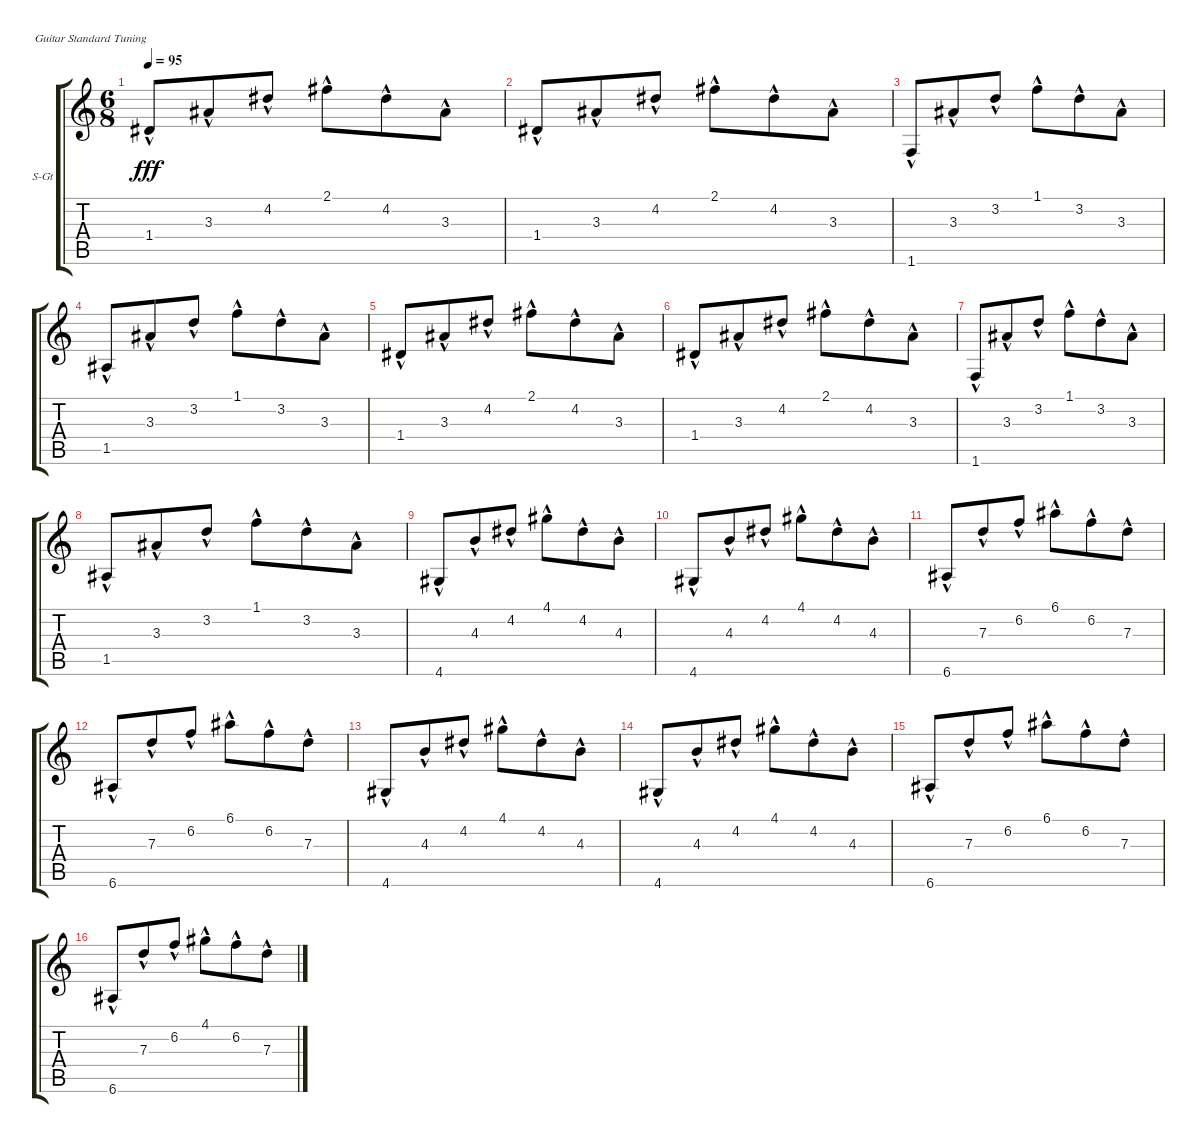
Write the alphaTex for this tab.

\defaultSystemsLayout 4
\bracketExtendMode groupsimilarinstruments
\firstSystemTrackNameOrientation horizontal
\otherSystemsTrackNameOrientation horizontal
\track ("Steel Guitar" "S-Gt") {instrument acousticguitarsteel}
\staff {score tabs}
\tuning (E4 B3 G3 D3 A2 E2)
\ts (6 8)
\tempo 95
\clef g2
\ks c
1.4{hac}.8{dy fff} 3.3{hac}.8 4.2{hac}.8 2.1{hac}.8 4.2{hac}.8 3.3{hac}.8 |
1.4{hac}.8 3.3{hac}.8 4.2{hac}.8 2.1{hac}.8 4.2{hac}.8 3.3{hac}.8 |
1.6{hac}.8 3.3{hac}.8 3.2{hac}.8 1.1{hac}.8 3.2{hac}.8 3.3{hac}.8 |
1.5{hac}.8 3.3{hac}.8 3.2{hac}.8 1.1{hac}.8 3.2{hac}.8 3.3{hac}.8 |
1.4{hac}.8 3.3{hac}.8 4.2{hac}.8 2.1{hac}.8 4.2{hac}.8 3.3{hac}.8 |
1.4{hac}.8 3.3{hac}.8 4.2{hac}.8 2.1{hac}.8 4.2{hac}.8 3.3{hac}.8 |
1.6{hac}.8 3.3{hac}.8 3.2{hac}.8 1.1{hac}.8 3.2{hac}.8 3.3{hac}.8 |
1.5{hac}.8 3.3{hac}.8 3.2{hac}.8 1.1{hac}.8 3.2{hac}.8 3.3{hac}.8 |
4.6{hac}.8 4.3{hac}.8 4.2{hac}.8 4.1{hac}.8 4.2{hac}.8 4.3{hac}.8 |
4.6{hac}.8 4.3{hac}.8 4.2{hac}.8 4.1{hac}.8 4.2{hac}.8 4.3{hac}.8 |
6.6{hac}.8 7.3{hac}.8 6.2{hac}.8 6.1{hac}.8 6.2{hac}.8 7.3{hac}.8 |
6.6{hac}.8 7.3{hac}.8 6.2{hac}.8 6.1{hac}.8 6.2{hac}.8 7.3{hac}.8 |
4.6{hac}.8 4.3{hac}.8 4.2{hac}.8 4.1{hac}.8 4.2{hac}.8 4.3{hac}.8 |
4.6{hac}.8 4.3{hac}.8 4.2{hac}.8 4.1{hac}.8 4.2{hac}.8 4.3{hac}.8 |
6.6{hac}.8 7.3{hac}.8 6.2{hac}.8 6.1{hac}.8 6.2{hac}.8 7.3{hac}.8 |
6.6{hac}.8 7.3{hac}.8 6.2{hac}.8 4.1{hac}.8 6.2{hac}.8 7.3{hac}.8
